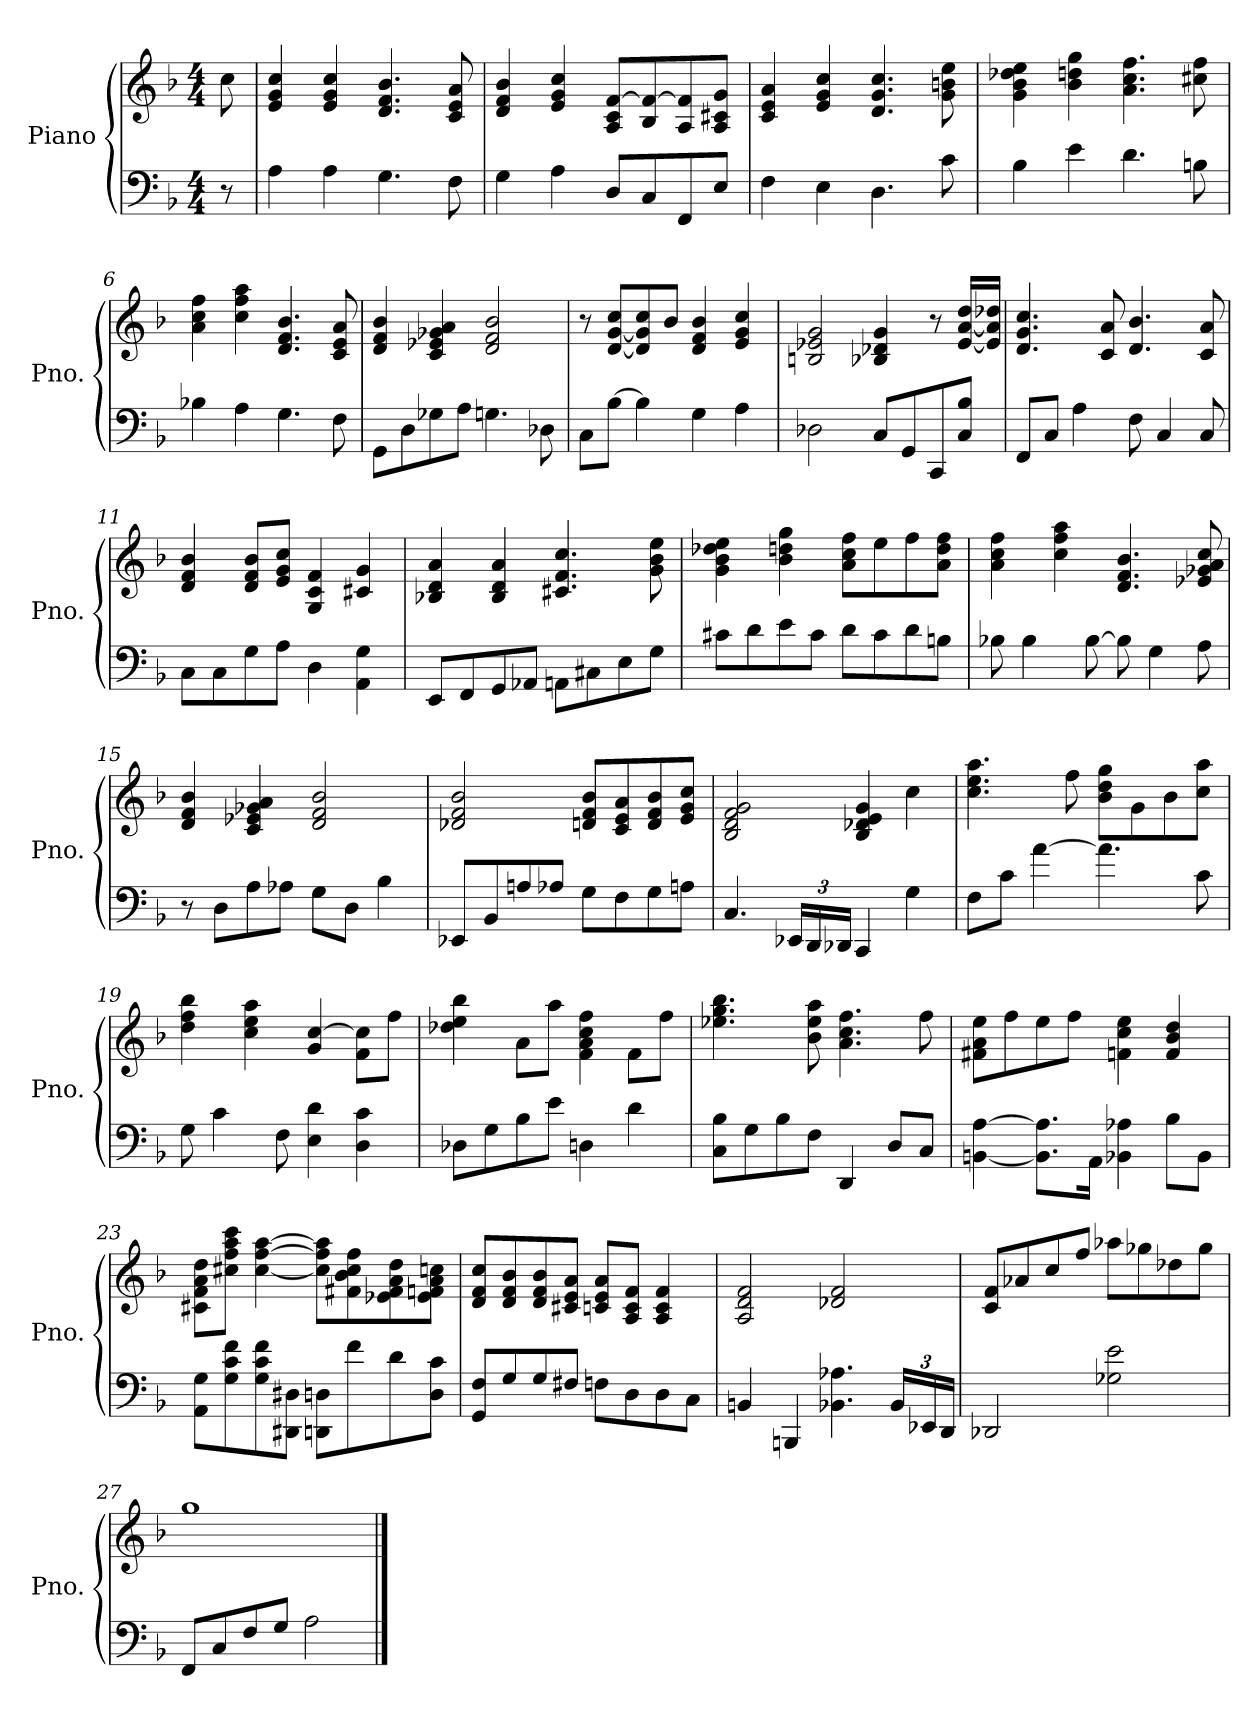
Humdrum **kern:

**kern	**kern
*part1	*part1
*staff2	*staff1
*I"Piano	*
*I'Pno.	*
*clefF4	*clefG2
*k[b-]	*k[b-]
*M4/4	*M4/4
*MM80	*MM80
=1	=1
8r	8cc\
=2	=2
4A\	4e/ 4g/ 4cc/
4A\	4e/ 4g/ 4cc/
4.G\	4.d/ 4.f/ 4.b-/
8F\	8c/ 8e/ 8a/
=3	=3
4G\	4d/ 4f/ 4b-/
4A\	4e/ 4g/ 4cc/
8D/L	8A/ 8c/ [8f/L
8C/	8B-/ 8f/_
*	*MM30
8FF/	8A/ 8f/]
*	*MM80
8E/J	8A/ 8c#X/ 8g/J
=4	=4
4F\	4c/ 4e/ 4a/
4E\	4e/ 4g/ 4cc/
4.D\	4.d/ 4.g/ 4.cc/
8c\	8g\ 8bn\ 8ee\
!!LO:LB:g=z
=5	=5
4B-\	4g\ 4b-\ 4dd-X\ 4ee\
4e\	4b-\ 4ddn\ 4gg\
4.d\	4.a\ 4.cc\ 4.ff\
8Bn\	8cc#X\ 8ff\
=6	=6
4B-X\	4a\ 4cc\ 4ff\
4A\	4cc\ 4ff\ 4aa\
4.G\	4.d/ 4.f/ 4.b-/
8F\	8c/ 8e/ 8a/
=7	=7
8GG\L	4d/ 4f/ 4b-/
8D\	.
8G-X\	4c/ 4e-X/ 4g-X/ 4a/
8A\J	.
4.Gn\	2d/ 2f/ 2b-/
8D-X\	.
=8	=8
8C\L	8r
[8B-\J	[8d/ [8g/ 8cc/L
4B-\]	8d/] 8g/] 8cc/
.	8b-/J
4G\	4d/ 4f/ 4b-/
4A\	4e/ 4g/ 4cc/
!!LO:LB:g=z
=9	=9
2D-X\	2Bn/ 2e-X/ 2g/
8C/L	4B-X/ 4d-X/ 4g/
8GG/	.
8CC/	8r
8C/ 8B-/J	[16e-/ [16a/ 16dd/LL
.	16e-/] 16a/] 16dd-X/JJ
=10	=10
8FF/L	4.d/ 4.g/ 4.cc/
8C/J	.
4A\	.
.	8c/ 8a/
8F\	4.d/ 4.b-/
4C/	.
8C/	8c/ 8a/
=11	=11
8C\L	4d/ 4f/ 4b-/
8C\	.
8G\	8d/ 8f/ 8b-/L
8A\J	8e/ 8g/ 8cc/J
4D\	4G/ 4c/ 4f/
4AA\ 4G\	4c#X/ 4g/
=12	=12
8EE/L	4B-X/ 4d/ 4a/
8FF/	.
8GG/	4B-/ 4d/ 4a/
8AA-X/J	.
8AAn\L	4.c#X/ 4.f/ 4.cc/
8C#X\	.
8E\	.
8G\J	8g\ 8b-\ 8ee\
!!LO:LB:g=z
=13	=13
8c#X\L	4g\ 4b-\ 4dd-X\ 4ee\
8d\	.
8e\	4b-\ 4ddn\ 4gg\
8c#\J	.
8d\L	8a\ 8cc\ 8ff\L
8c#\	8ee\
8d\	8ff\
8Bn\J	8a\ 8dd\ 8ff\J
=14	=14
8B-X\	4a\ 4cc\ 4ff\
4B-\	.
.	4cc\ 4ff\ 4aa\
[8B-\	.
8B-\]	4.d/ 4.f/ 4.b-/
4G\	.
8A\	8e-X/ 8g-X/ 8a/ 8cc/
=15	=15
8r	4d/ 4f/ 4b-/
8D\L	.
8A\	4c/ 4e-X/ 4g-X/ 4a/
8A-X\J	.
8G\L	2d/ 2f/ 2b-/
8D\J	.
4B-\	.
=16	=16
8EE-X/L	2d-X/ 2f/ 2b-/
8BB-/	.
8An/	.
8A-X/J	.
8G\L	8dn/ 8f/ 8b-/L
8F\	8c/ 8e/ 8a/
8G\	8d/ 8f/ 8b-/
8An\J	8e/ 8g/ 8cc/J
!!LO:LB:g=z
=17	=17
4.C/	2B-/ 2d/ 2f/ 2g/
*Xbrackettup	*
24EE-X/LL	.
24DD/	.
24DD-X/JJ	.
4CC/	4B-/ 4d-X/ 4e/ 4g/
4G\	4cc\
=18	=18
8F\L	4.cc\ 4.ee\ 4.aa\
8c\J	.
[4a\	.
.	8ff\
4.a\]	8b-\ 8dd\ 8gg\L
.	8g\
.	8b-\
8c\	8cc\ 8aa\J
=19	=19
8G\	4dd\ 4ff\ 4bb-\
4c\	.
.	4cc\ 4ee\ 4aa\
8F\	.
4E\ 4d\	4g/ [4cc/
4D\ 4c\	8f\ 8cc\]L
.	8ff\J
=20	=20
8D-X\L	4dd-X\ 4ee\ 4bb-\
8G\	.
8B-\	8a\L
8e\J	8aa\J
4Dn\	4f\ 4a\ 4cc\ 4ff\
4d\	8f\L
.	8ff\J
=21	=21
8C\ 8B-\L	4.ee-X\ 4.gg\ 4.bb-\
8G\	.
8B-\	.
8F\J	8b-\ 8ee-\ 8aa\
4DD/	4.a\ 4.cc\ 4.ff\
8D/L	.
8C/J	8ff\
!!LO:LB:g=z
=22	=22
[4BBn\ [4A\	8f#X\ 8a\ 8ee\L
.	8ff\
8.BB\] 8.A\]L	8ee\
.	8ff\J
16AA\Jk	.
4BB-X\ 4A-X\	4fn\ 4cc\ 4ee\
8B-\L	4f/ 4b-/ 4dd/
8BB-\J	.
=23	=23
8AA\ 8G\L	8c#X\ 8f\ 8a\ 8dd\L
8G\ 8c\ 8f\	8cc#X\ 8ff\ 8aa\ 8ccc\J
8G\ 8c\ 8f\	[4cc#\ [4ff\ [4aa\
8DD#X\ 8D#X\J	.
8DDn\ 8Dn\L	8cc#\] 8ff\] 8aa\]L
8f\	8f#X\ 8b-\ 8cc#\ 8ff\
8d\	8e-X\ 8f#\ 8a\ 8dd\
8D\ 8c\J	8e-\ 8fn\ 8a\ 8ccn\J
=24	=24
8GG/ 8F/L	8d/ 8f/ 8cc/L
8G/	8d/ 8f/ 8b-/
8G/	8d/ 8f/ 8b-/
8F#X/J	8c#X/ 8e/ 8a/J
8Fn\L	8cn/ 8e/ 8a/L
8D\	8A/ 8c/ 8f/J
8D\	4A/ 4c/ 4f/
8C\J	.
=25	=25
4BBn/	2A/ 2d/ 2f/
4BBBn/	.
4.BB-X\ 4.A-X\	2d-X/ 2f/
24BB-/LL	.
24EE-X/	.
24DD/JJ	.
!!LO:LB:g=z
=26	=26
2DD-X/	8c/ 8f/L
.	8a-X/
.	8cc/
.	8ff/J
2G-X\ 2e\	8aa-X\L
.	8gg-X\
.	8dd-X\
.	8gg-\J
=27	=27
8FF/L	1gg
8C/	.
8F/	.
8G/J	.
2A\	.
==	==
*-	*-
